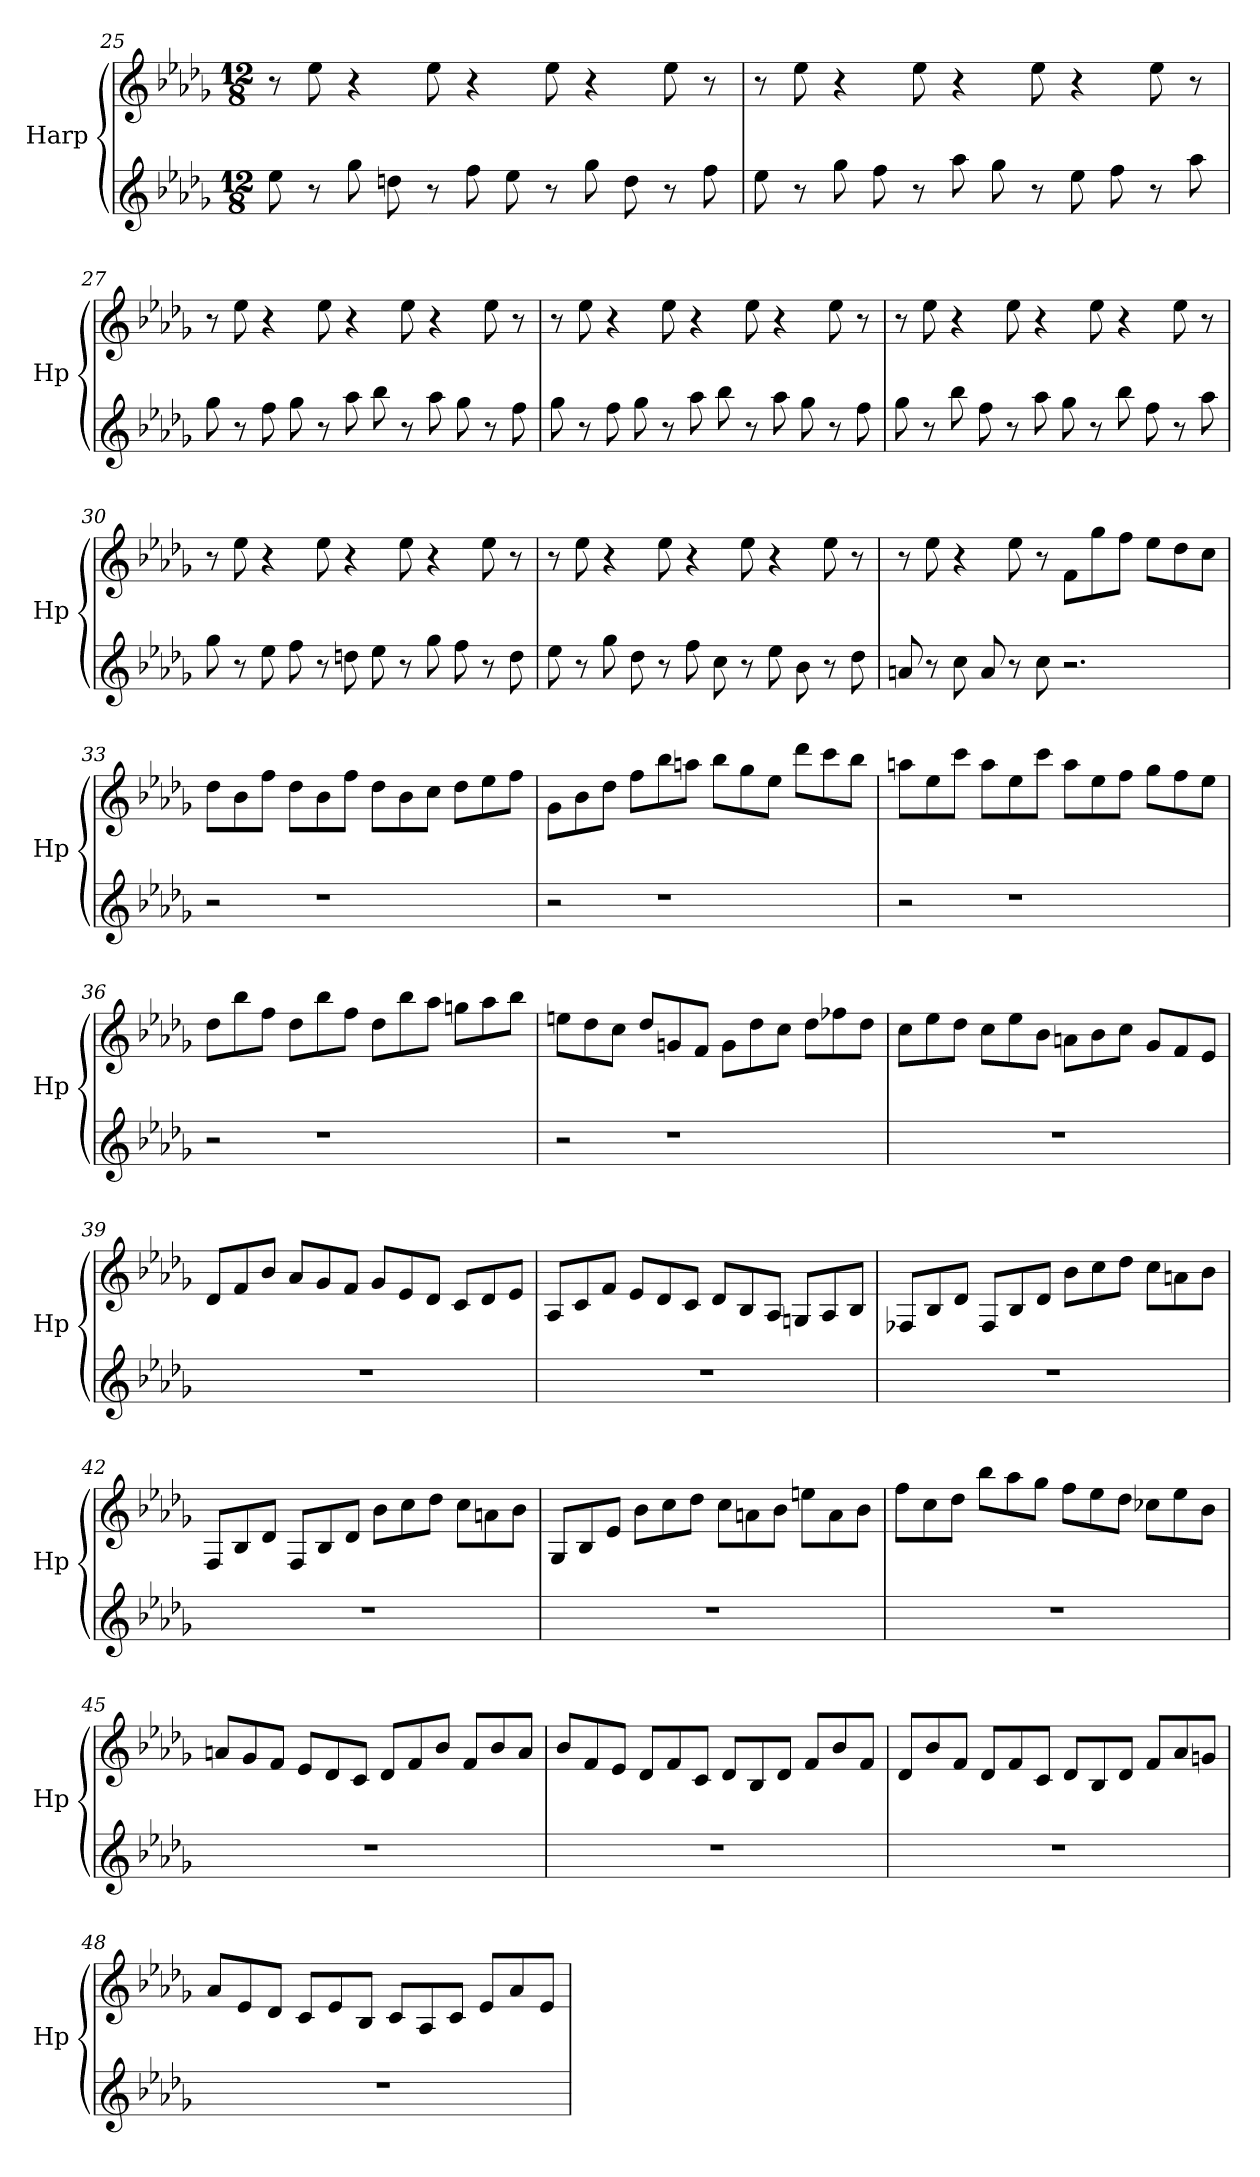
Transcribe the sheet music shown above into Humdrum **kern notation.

**kern	**kern
*part1	*part1
*staff2	*staff1
*I"Harp	*
*I'Hp	*
*clefG2	*clefG2
*k[b-e-a-d-g-]	*k[b-e-a-d-g-]
*M12/8	*M12/8
=25	=25
8ee-\	8r
8r	8ee-\
8gg-\	4r
8ddn\	.
8r	8ee-\
8ff\	4r
8ee-\	.
8r	8ee-\
8gg-\	4r
8dd\	.
8r	8ee-\
8ff\	8r
!!LO:LB:g=z
=26	=26
8ee-\	8r
8r	8ee-\
8gg-\	4r
8ff\	.
8r	8ee-\
8aa-\	4r
8gg-\	.
8r	8ee-\
8ee-\	4r
8ff\	.
8r	8ee-\
8aa-\	8r
=27	=27
8gg-\	8r
8r	8ee-\
8ff\	4r
8gg-\	.
8r	8ee-\
8aa-\	4r
8bb-\	.
8r	8ee-\
8aa-\	4r
8gg-\	.
8r	8ee-\
8ff\	8r
=28	=28
8gg-\	8r
8r	8ee-\
8ff\	4r
8gg-\	.
8r	8ee-\
8aa-\	4r
8bb-\	.
8r	8ee-\
8aa-\	4r
8gg-\	.
8r	8ee-\
8ff\	8r
!!LO:LB:g=z
=29	=29
8gg-\	8r
8r	8ee-\
8bb-\	4r
8ff\	.
8r	8ee-\
8aa-\	4r
8gg-\	.
8r	8ee-\
8bb-\	4r
8ff\	.
8r	8ee-\
8aa-\	8r
=30	=30
8gg-\	8r
8r	8ee-\
8ee-\	4r
8ff\	.
8r	8ee-\
8ddn\	4r
8ee-\	.
8r	8ee-\
8gg-\	4r
8ff\	.
8r	8ee-\
8dd\	8r
=31	=31
8ee-\	8r
8r	8ee-\
8gg-\	4r
8dd-\	.
8r	8ee-\
8ff\	4r
8cc\	.
8r	8ee-\
8ee-\	4r
8b-\	.
8r	8ee-\
8dd-\	8r
!!LO:PB:g=z
=32	=32
8an/	8r
8r	8ee-\
8cc\	4r
8a/	.
8r	8ee-\
8cc\	8r
2.r	8f\L
.	8gg-\
.	8ff\J
.	8ee-\L
.	8dd-\
.	8cc\J
=33	=33
2r	8dd-\L
.	8b-\
.	8ff\J
.	8dd-\L
1r	8b-\
.	8ff\J
.	8dd-\L
.	8b-\
.	8cc\J
.	8dd-\L
.	8ee-\
.	8ff\J
=34	=34
2r	8g-\L
.	8b-\
.	8dd-\J
.	8ff\L
1r	8bb-\
.	8aan\J
.	8bb-\L
.	8gg-\
.	8ee-\J
.	8ddd-\L
.	8ccc\
.	8bb-\J
!!LO:LB:g=z
=35	=35
2r	8aan\L
.	8ee-\
.	8ccc\J
.	8aa\L
1r	8ee-\
.	8ccc\J
.	8aa\L
.	8ee-\
.	8ff\J
.	8gg-\L
.	8ff\
.	8ee-\J
=36	=36
2r	8dd-\L
.	8bb-\
.	8ff\J
.	8dd-\L
1r	8bb-\
.	8ff\J
.	8dd-\L
.	8bb-\
.	8aa-\J
.	8ggn\L
.	8aa-\
.	8bb-\J
=37	=37
2r	8een\L
.	8dd-\
.	8cc\J
.	8dd-/L
1r	8gn/
.	8f/J
.	8g\L
.	8dd-\
.	8cc\J
.	8dd-\L
.	8ff-X\
.	8dd-\J
!!LO:LB:g=z
=38	=38
1.r	8cc\L
.	8ee-\
.	8dd-\J
.	8cc\L
.	8ee-\
.	8b-\J
.	8an\L
.	8b-\
.	8cc\J
.	8g-/L
.	8f/
.	8e-/J
=39	=39
1.r	8d-/L
.	8f/
.	8b-/J
.	8a-/L
.	8g-/
.	8f/J
.	8g-/L
.	8e-/
.	8d-/J
.	8c/L
.	8d-/
.	8e-/J
=40	=40
1.r	8A-/L
.	8c/
.	8f/J
.	8e-/L
.	8d-/
.	8c/J
.	8d-/L
.	8B-/
.	8A-/J
.	8Gn/L
.	8A-/
.	8B-/J
!!LO:LB:g=z
=41	=41
1.r	8F-X/L
.	8B-/
.	8d-/J
.	8F-/L
.	8B-/
.	8d-/J
.	8b-\L
.	8cc\
.	8dd-\J
.	8cc\L
.	8an\
.	8b-\J
=42	=42
1.r	8F/L
.	8B-/
.	8d-/J
.	8F/L
.	8B-/
.	8d-/J
.	8b-\L
.	8cc\
.	8dd-\J
.	8cc\L
.	8an\
.	8b-\J
=43	=43
1.r	8G-/L
.	8B-/
.	8e-/J
.	8b-\L
.	8cc\
.	8dd-\J
.	8cc\L
.	8an\
.	8b-\J
.	8een\L
.	8a\
.	8b-\J
!!LO:LB:g=z
=44	=44
1.r	8ff\L
.	8cc\
.	8dd-\J
.	8bb-\L
.	8aa-\
.	8gg-\J
.	8ff\L
.	8ee-\
.	8dd-\J
.	8cc-X\L
.	8ee-\
.	8b-\J
=45	=45
1.r	8an/L
.	8g-/
.	8f/J
.	8e-/L
.	8d-/
.	8c/J
.	8d-/L
.	8f/
.	8b-/J
.	8f/L
.	8b-/
.	8a/J
=46	=46
1.r	8b-/L
.	8f/
.	8e-/J
.	8d-/L
.	8f/
.	8c/J
.	8d-/L
.	8B-/
.	8d-/J
.	8f/L
.	8b-/
.	8f/J
!!LO:LB:g=z
=47	=47
1.r	8d-/L
.	8b-/
.	8f/J
.	8d-/L
.	8f/
.	8c/J
.	8d-/L
.	8B-/
.	8d-/J
.	8f/L
.	8a-/
.	8gn/J
=48	=48
1.r	8a-/L
.	8e-/
.	8d-/J
.	8c/L
.	8e-/
.	8B-/J
.	8c/L
.	8A-/
.	8c/J
.	8e-/L
.	8a-/
.	8e-/J
=	=
*-	*-
